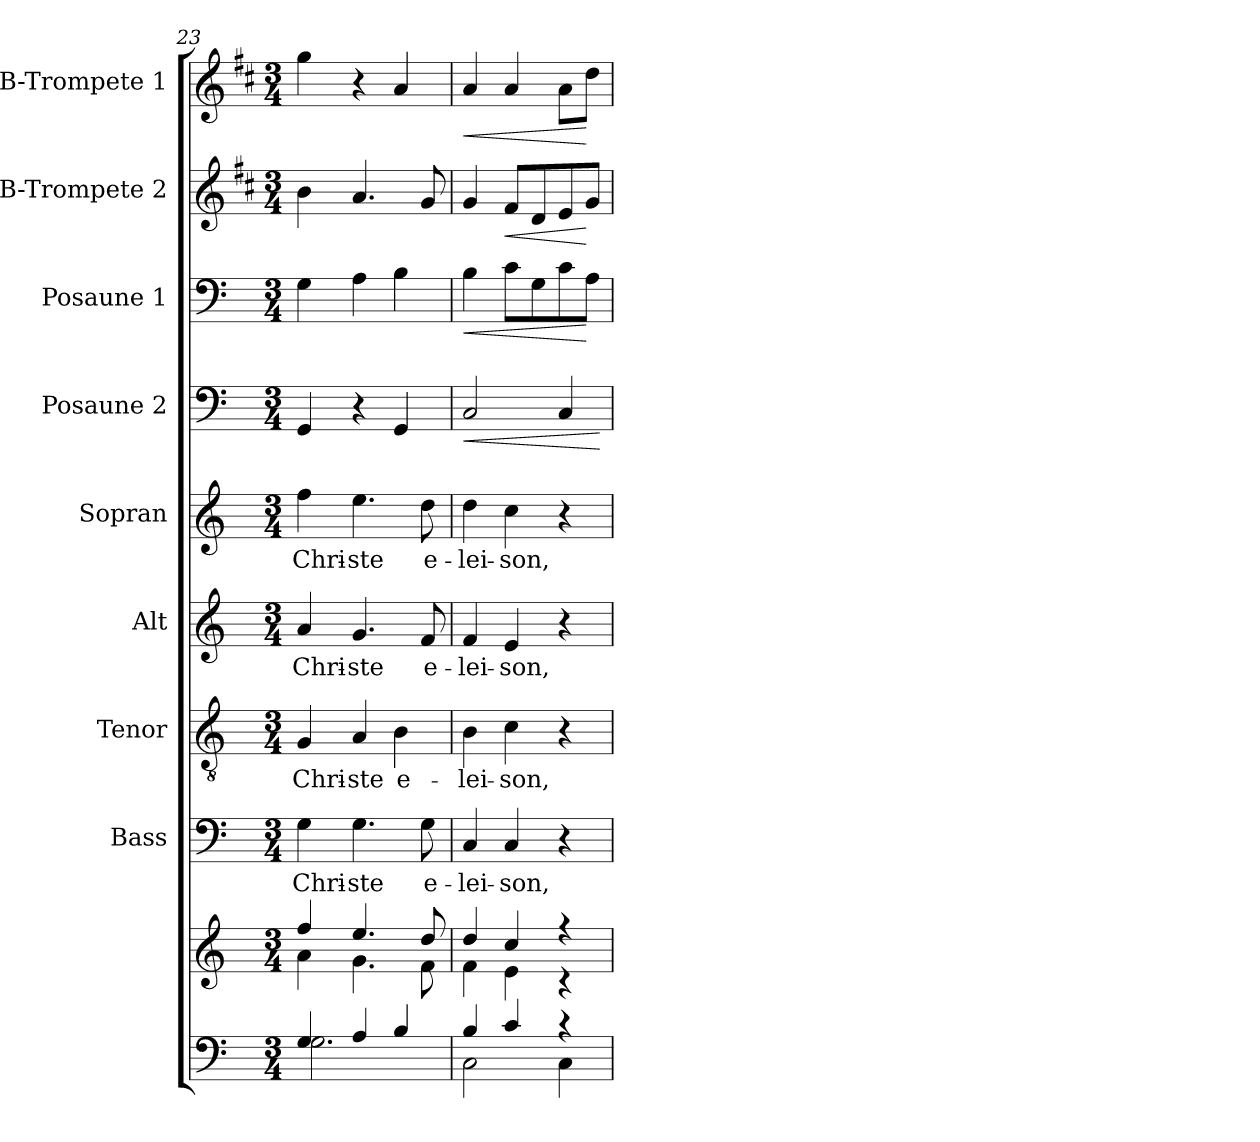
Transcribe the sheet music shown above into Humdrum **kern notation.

**kern	**kern	**kern	**text	**kern	**text	**kern	**text	**kern	**text	**kern	**dynam	**kern	**dynam	**kern	**dynam	**kern	**dynam
*part9	*part9	*part8	*part8	*part7	*part7	*part6	*part6	*part5	*part5	*part4	*part4	*part3	*part3	*part2	*part2	*part1	*part1
*staff10	*staff9	*staff8	*staff8	*staff7	*staff7	*staff6	*staff6	*staff5	*staff5	*staff4	*staff4	*staff3	*staff3	*staff2	*staff2	*staff1	*staff1
*	*	*I"Bass	*	*I"Tenor	*	*I"Alt	*	*I"Sopran	*	*I"Posaune 2	*	*I"Posaune 1	*	*I"B-Trompete 2	*	*I"B-Trompete 1	*
*	*	*I'B.	*	*I'T.	*	*I'A.	*	*I'S.	*	*I'Pos. 2	*	*I'Pos. 1	*	*I'B Trp. 2	*	*I'B Trp. 1	*
*clefF4	*clefG2	*clefF4	*	*clefGv2	*	*clefG2	*	*clefG2	*	*clefF4	*	*clefF4	*	*clefG2	*	*clefG2	*
*	*	*	*	*	*	*	*	*	*	*	*	*	*	*ITrd1c2	*	*ITrd1c2	*
*k[]	*k[]	*k[]	*	*k[]	*	*k[]	*	*k[]	*	*k[]	*	*k[]	*	*k[]	*	*k[]	*
*C:	*C:	*C:	*	*C:	*	*C:	*	*C:	*	*C:	*	*C:	*	*C:	*	*C:	*
*M3/4	*M3/4	*M3/4	*	*M3/4	*	*M3/4	*	*M3/4	*	*M3/4	*	*M3/4	*	*M3/4	*	*M3/4	*
=23	=23	=23	=23	=23	=23	=23	=23	=23	=23	=23	=23	=23	=23	=23	=23	=23	=23
*^	*^	*	*	*	*	*	*	*	*	*	*	*	*	*	*	*	*
!	!	!	!	!	!LO:LY:b	!	!LO:LY:b	!	!LO:LY:b	!	!LO:LY:b	!	!	!	!	!	!	!	!
4G/	2.G\	4ff/	4a\	4G\	Chri-	4G/	Chri-	4a/	Chri-	4ff\	Chri-	4GG/	.	4G\	.	4a\	.	4ff\	.
!	!	!	!	!	!LO:LY:b	!	!LO:LY:b	!	!LO:LY:b	!	!LO:LY:b	!	!	!	!	!	!	!	!
4A/	.	4.ee/	4.g\	4.G\	-ste	4A/	-ste	4.g/	-ste	4.ee\	-ste	4r	.	4A\	.	4.g/	.	4r	.
!	!	!	!	!	!	!	!LO:LY:b	!	!	!	!	!	!	!	!	!	!	!	!
4B/	.	.	.	.	.	4B\	e-	.	.	.	.	4GG/	.	4B\	.	.	.	4g/	.
!	!	!	!	!	!LO:LY:b	!	!	!	!LO:LY:b	!	!LO:LY:b	!	!	!	!	!	!	!	!
.	.	8dd/	8f\	8G\	e-	.	.	8f/	e-	8dd\	e-	.	.	.	.	8f/	.	.	.
=24	=24	=24	=24	=24	=24	=24	=24	=24	=24	=24	=24	=24	=24	=24	=24	=24	=24	=24	=24
!	!	!	!	!	!LO:LY:b	!	!LO:LY:b	!	!LO:LY:b	!	!LO:LY:b	!	!LO:HP:b	!	!LO:HP:b	!	!	!	!LO:HP:b
4B/	2C\	4dd/	4f\	4C/	-lei-	4B\	-lei-	4f/	-lei-	4dd\	-lei-	2C/	<	4B\	<	4f/	.	4g/	<
!	!	!	!	!	!LO:LY:b	!	!LO:LY:b	!	!LO:LY:b	!	!LO:LY:b	!	!	!	!	!	!LO:HP:b	!	!
4c/	.	4cc/	4e\	4C/	-son,	4c\	-son,	4e/	-son,	4cc\	-son,	.	.	8c\L	.	8e/L	<	4g/	.
.	.	.	.	.	.	.	.	.	.	.	.	.	.	8G\	.	8c/	.	.	.
4rc	4C\	4r	4r	4r	.	4r	.	4r	.	4r	.	4C/	.	8c\	.	8d/	.	8g\L	.
.	.	.	.	.	.	.	.	.	.	.	.	.	.	8A\J	[	8f/J	[	8cc\J	[
*v	*v	*	*	*	*	*	*	*	*	*	*	*	*	*	*	*	*	*	*
*	*v	*v	*	*	*	*	*	*	*	*	*	*	*	*	*	*	*	*
.	.	.	.	.	.	.	.	.	.	.	[	.	.	.	.	.	.
=	=	=	=	=	=	=	=	=	=	=	=	=	=	=	=	=	=
*-	*-	*-	*-	*-	*-	*-	*-	*-	*-	*-	*-	*-	*-	*-	*-	*-	*-
